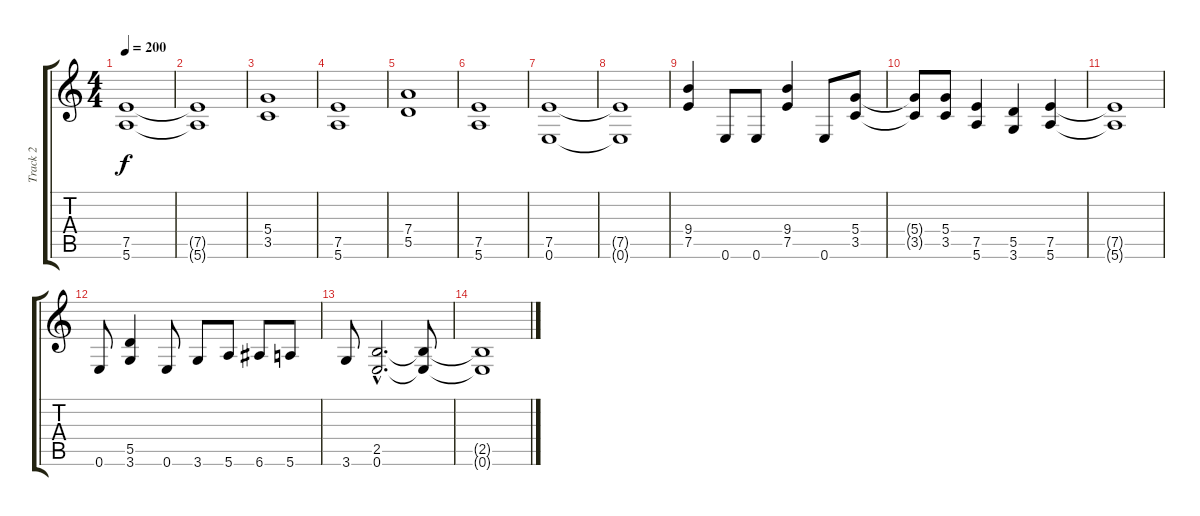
\track ("Track 2" "Track 2") {instrument distortionguitar}
\staff {score tabs}
\tuning (E4 B3 G3 D3 A2 E2) {hide}
\ts (4 4)
\tempo 200
\clef g2
\ks c
(7.5 5.6).1{dy f} |
(7.5{t} 5.6{t}).1 |
(5.4 3.5).1 |
(7.5 5.6).1 |
(7.4 5.5).1 |
(7.5 5.6).1 |
(7.5 0.6).1 |
(7.5{t} 0.6{t}).1 |
(9.4 7.5).4 0.6.8 0.6.8 (9.4 7.5).4 0.6.8 (5.4 3.5).8 |
(5.4{t} 3.5{t}).8 (5.4 3.5).8 (7.5 5.6).4 (5.5 3.6).4 (7.5 5.6).4 |
(7.5{t} 5.6{t}).1 |
0.6.8 (5.5 3.6).4 0.6.8 3.6.8 5.6.8 6.6.8 5.6.8 |
3.6.8 (2.5{hac} 0.6{hac}).2{d} (2.5{t} 0.6{t}).8 |
(2.5{t} 0.6{t}).1
